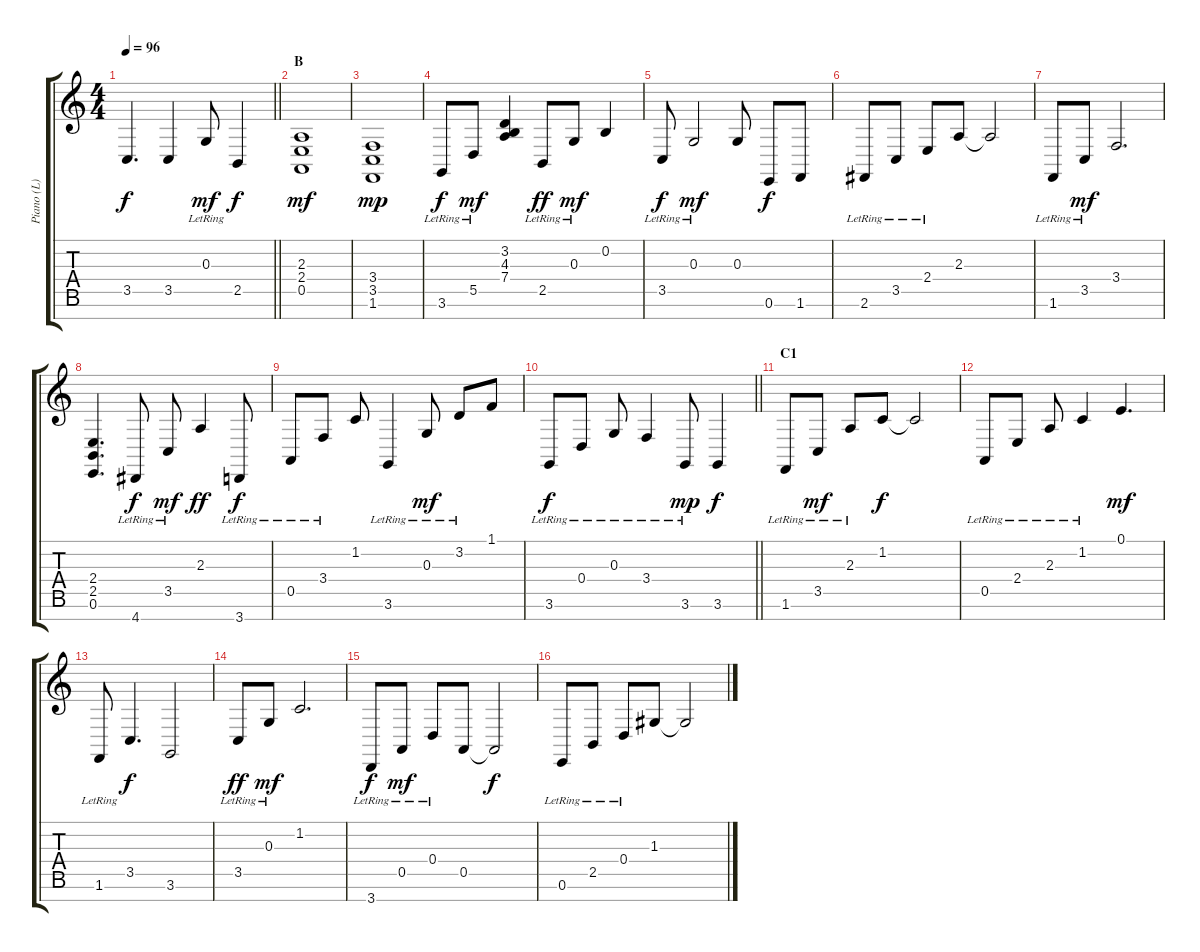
\track ("Piano (L)" "Piano (L)") {instrument acousticgrandpiano}
\staff {score tabs}
\tuning (E4 B3 G3 D3 A2 E2 B1) {hide}
\ts (4 4)
\tempo 96
\clef g2
\barLineRight lightlight
\ks c
3.5.4{d dy f} 3.5.4 0.3{lr}.8{dy mf} 2.5.4{dy f} |
\section ("" "B")
(2.3 2.4 0.5).1{dy mf} |
(3.4 3.5 1.6).1{dy mp} |
3.6{lr}.8{dy f} 5.5{lr}.8{dy mf} (3.2 4.3 7.4).4 2.5{lr}.8{dy ff} 0.3{lr}.8{dy mf} 0.2.4 |
3.5{lr}.8{dy f} 0.3{lr}.2{dy mf} 0.3.8 0.6.8{dy f} 1.6.8 |
2.6{lr}.8 3.5{lr}.8 2.4{lr}.8 2.3.8 2.3{t}.2 |
1.6{lr}.8 3.5{lr}.8{dy mf} 3.4.2{d} |
(2.4 2.5 0.6).4{d} 4.7{lr}.8{dy f} 3.5{lr}.8{dy mf} 2.3.4{dy ff} 3.7{lr}.8{dy f} |
0.5{lr}.8 3.4{lr}.8 1.2.8 3.6{lr}.4 0.3{lr}.8{dy mf} 3.2{lr}.8 1.1.8 |
\barLineRight lightlight
3.6{lr}.8{dy f} 0.4{lr}.8 0.3{lr}.8 3.4{lr}.4 3.6{lr}.8{dy mp} 3.6.4{dy f} |
\section ("" "C1")
1.6{lr}.8 3.5{lr}.8{dy mf} 2.3{lr}.8 1.2.8{dy f} 1.2{t}.2 |
0.5{lr}.8 2.4{lr}.8 2.3{lr}.8 1.2{lr}.4 0.1.4{d dy mf} |
1.6{lr}.8 3.5.4{d dy f} 3.6.2 |
3.5{lr}.8{dy ff} 0.3{lr}.8{dy mf} 1.2.2{d} |
3.7{lr}.8{dy f} 0.5{lr}.8{dy mf} 0.4{lr}.8 0.5.8 0.5{t}.2{dy f} |
0.6{lr}.8 2.5{lr}.8 0.4{lr}.8 1.3.8 1.3{t}.2
